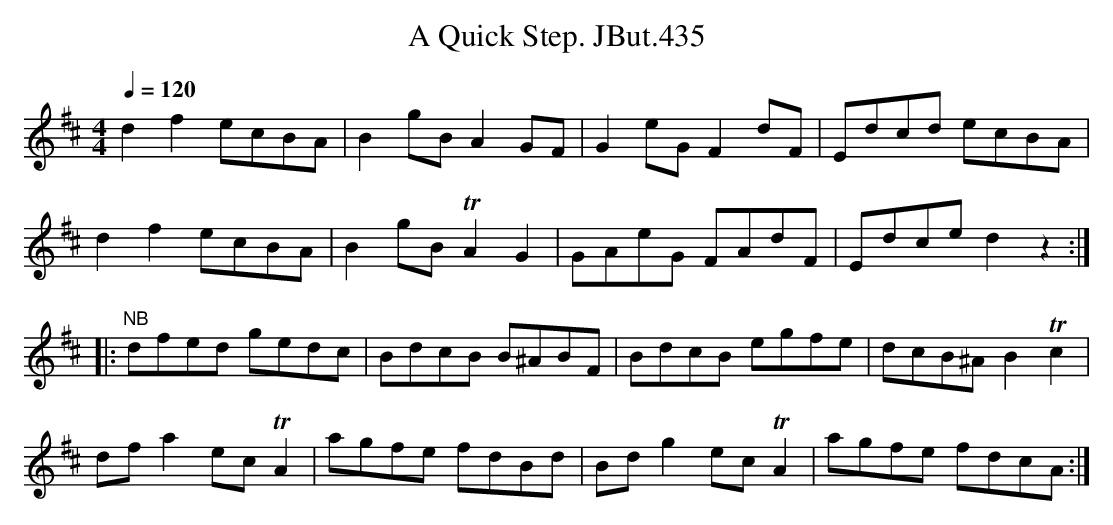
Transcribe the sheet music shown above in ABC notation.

X:1
T:Quick Step. JBut.435, A
M:4/4
L:1/8
Q:1/4=120
K:D
d2 f2 ecBA|B2 gB A2 GF|G2 eG F2 dF|Edcd ecBA|
d2 f2 ecBA|B2 gB !trill!A2 G2|GAeG FAdF|Edce d2 z2:|
|:"NB"dfed gedc|BdcB B^ABF|BdcB egfe|dcB^A B2 !trill!c2|
df a2 ec !trill!A2|agfe fdBd|Bd g2 ec !trill!A2|agfe fdcA:|
